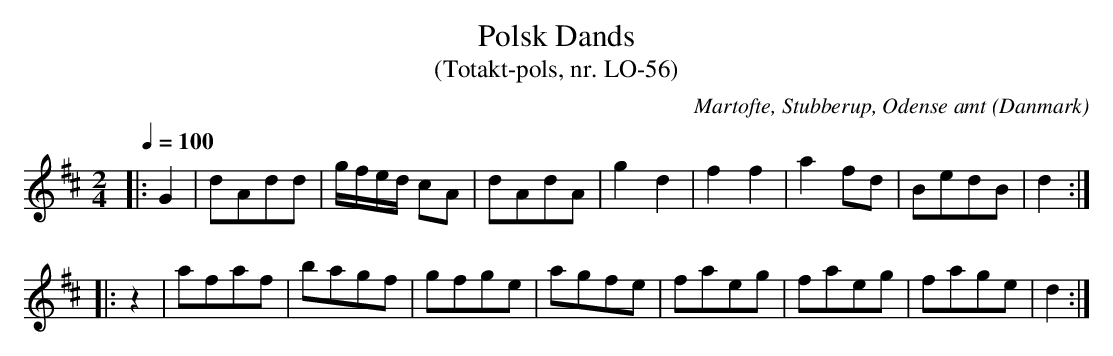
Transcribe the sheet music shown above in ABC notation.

X:1
T:Polsk Dands
T:(Totakt-pols, nr. LO-56)
O:Martofte, Stubberup, Odense amt (Danmark)
M:2/4
L:1/8
Q:1/4=100
K:D
|: G2 | dAdd | g/f/e/d/ cA | dAdA | g2 d2 | f2 f2 | a2 fd | BedB | d2 :|
|: z2 | afaf | bagf | gfge | agfe | faeg | faeg | fage | d2 :|
